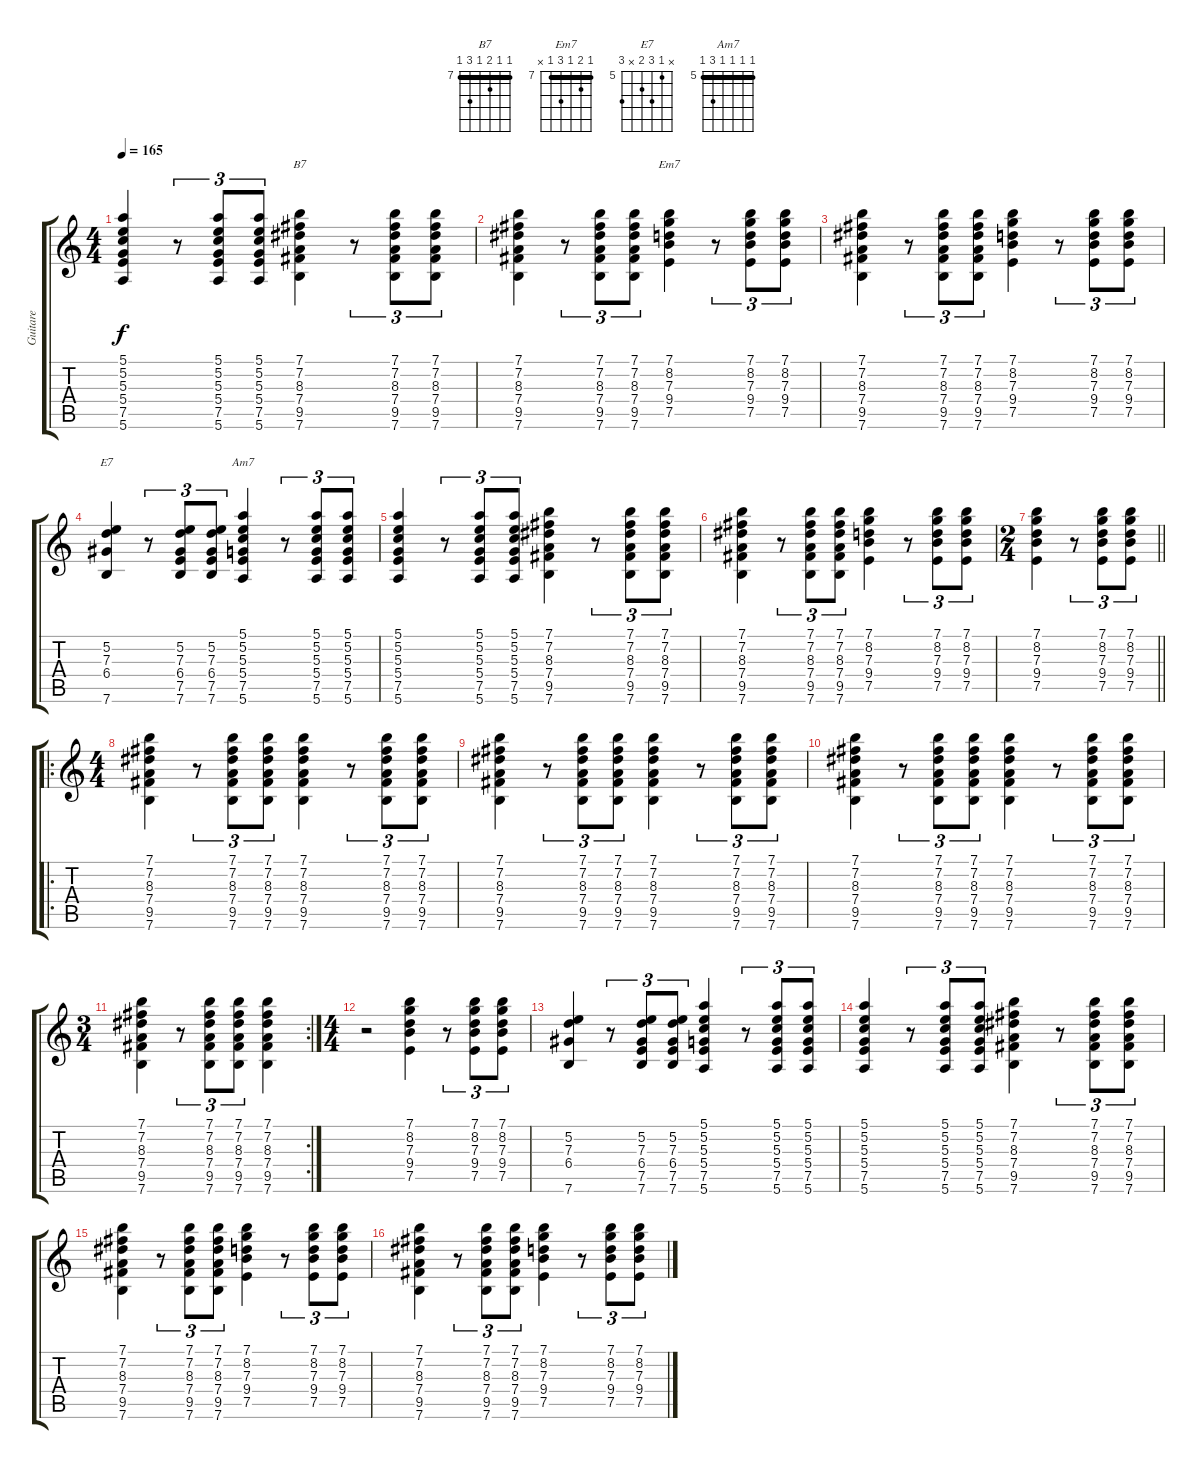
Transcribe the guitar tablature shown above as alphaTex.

\track ("Guitare" "Guitare") {instrument acousticguitarsteel}
\staff {score tabs}
\tuning (E4 B3 G3 D3 A2 E2) {hide}
\chord ("B7" 7 7 8 7 9 7) {firstfret 7 barre 7}
\chord ("Em7" 7 8 7 9 7 x) {firstfret 7 barre 7}
\chord ("E7" x 5 7 6 x 7) {firstfret 5}
\chord ("Am7" 5 5 5 5 7 5) {firstfret 5 barre 5}
\ts (4 4)
\tempo 165
\clef g2
\ks c
(5.1 5.2 5.3 5.4 7.5 5.6).4{dy f} r.8{tu (3 2)} (5.1 5.2 5.3 5.4 7.5 5.6).8{tu (3 2)} (5.1 5.2 5.3 5.4 7.5 5.6).8{tu (3 2)} (7.1 7.2 8.3 7.4 9.5 7.6).4{ch "B7"} r.8{tu (3 2)} (7.1 7.2 8.3 7.4 9.5 7.6).8{tu (3 2)} (7.1 7.2 8.3 7.4 9.5 7.6).8{tu (3 2)} |
(7.1 7.2 8.3 7.4 9.5 7.6).4 r.8{tu (3 2)} (7.1 7.2 8.3 7.4 9.5 7.6).8{tu (3 2)} (7.1 7.2 8.3 7.4 9.5 7.6).8{tu (3 2)} (7.1 8.2 7.3 9.4 7.5).4{ch "Em7"} r.8{tu (3 2)} (7.1 8.2 7.3 9.4 7.5).8{tu (3 2)} (7.1 8.2 7.3 9.4 7.5).8{tu (3 2)} |
(7.1 7.2 8.3 7.4 9.5 7.6).4 r.8{tu (3 2)} (7.1 7.2 8.3 7.4 9.5 7.6).8{tu (3 2)} (7.1 7.2 8.3 7.4 9.5 7.6).8{tu (3 2)} (7.1 8.2 7.3 9.4 7.5).4 r.8{tu (3 2)} (7.1 8.2 7.3 9.4 7.5).8{tu (3 2)} (7.1 8.2 7.3 9.4 7.5).8{tu (3 2)} |
(5.2 7.3 6.4 7.6).4{ch "E7"} r.8{tu (3 2)} (5.2 7.3 6.4 7.5 7.6).8{tu (3 2)} (5.2 7.3 6.4 7.5 7.6).8{tu (3 2)} (5.1 5.2 5.3 5.4 7.5 5.6).4{ch "Am7"} r.8{tu (3 2)} (5.1 5.2 5.3 5.4 7.5 5.6).8{tu (3 2)} (5.1 5.2 5.3 5.4 7.5 5.6).8{tu (3 2)} |
(5.1 5.2 5.3 5.4 7.5 5.6).4 r.8{tu (3 2)} (5.1 5.2 5.3 5.4 7.5 5.6).8{tu (3 2)} (5.1 5.2 5.3 5.4 7.5 5.6).8{tu (3 2)} (7.1 7.2 8.3 7.4 9.5 7.6).4 r.8{tu (3 2)} (7.1 7.2 8.3 7.4 9.5 7.6).8{tu (3 2)} (7.1 7.2 8.3 7.4 9.5 7.6).8{tu (3 2)} |
(7.1 7.2 8.3 7.4 9.5 7.6).4 r.8{tu (3 2)} (7.1 7.2 8.3 7.4 9.5 7.6).8{tu (3 2)} (7.1 7.2 8.3 7.4 9.5 7.6).8{tu (3 2)} (7.1 8.2 7.3 9.4 7.5).4 r.8{tu (3 2)} (7.1 8.2 7.3 9.4 7.5).8{tu (3 2)} (7.1 8.2 7.3 9.4 7.5).8{tu (3 2)} |
\ts (2 4)
\barLineRight lightlight
(7.1 8.2 7.3 9.4 7.5).4 r.8{tu (3 2)} (7.1 8.2 7.3 9.4 7.5).8{tu (3 2)} (7.1 8.2 7.3 9.4 7.5).8{tu (3 2)} |
\ro
\ts (4 4)
(7.1 7.2 8.3 7.4 9.5 7.6).4 r.8{tu (3 2)} (7.1 7.2 8.3 7.4 9.5 7.6).8{tu (3 2)} (7.1 7.2 8.3 7.4 9.5 7.6).8{tu (3 2)} (7.1 7.2 8.3 7.4 9.5 7.6).4 r.8{tu (3 2)} (7.1 7.2 8.3 7.4 9.5 7.6).8{tu (3 2)} (7.1 7.2 8.3 7.4 9.5 7.6).8{tu (3 2)} |
(7.1 7.2 8.3 7.4 9.5 7.6).4 r.8{tu (3 2)} (7.1 7.2 8.3 7.4 9.5 7.6).8{tu (3 2)} (7.1 7.2 8.3 7.4 9.5 7.6).8{tu (3 2)} (7.1 7.2 8.3 7.4 9.5 7.6).4 r.8{tu (3 2)} (7.1 7.2 8.3 7.4 9.5 7.6).8{tu (3 2)} (7.1 7.2 8.3 7.4 9.5 7.6).8{tu (3 2)} |
(7.1 7.2 8.3 7.4 9.5 7.6).4 r.8{tu (3 2)} (7.1 7.2 8.3 7.4 9.5 7.6).8{tu (3 2)} (7.1 7.2 8.3 7.4 9.5 7.6).8{tu (3 2)} (7.1 7.2 8.3 7.4 9.5 7.6).4 r.8{tu (3 2)} (7.1 7.2 8.3 7.4 9.5 7.6).8{tu (3 2)} (7.1 7.2 8.3 7.4 9.5 7.6).8{tu (3 2)} |
\rc 2
\ts (3 4)
(7.1 7.2 8.3 7.4 9.5 7.6).4 r.8{tu (3 2)} (7.1 7.2 8.3 7.4 9.5 7.6).8{tu (3 2)} (7.1 7.2 8.3 7.4 9.5 7.6).8{tu (3 2)} (7.1 7.2 8.3 7.4 9.5 7.6).4 |
\ts (4 4)
r.2 (7.1 8.2 7.3 9.4 7.5).4 r.8{tu (3 2)} (7.1 8.2 7.3 9.4 7.5).8{tu (3 2)} (7.1 8.2 7.3 9.4 7.5).8{tu (3 2)} |
(5.2 7.3 6.4 7.6).4 r.8{tu (3 2)} (5.2 7.3 6.4 7.5 7.6).8{tu (3 2)} (5.2 7.3 6.4 7.5 7.6).8{tu (3 2)} (5.1 5.2 5.3 5.4 7.5 5.6).4 r.8{tu (3 2)} (5.1 5.2 5.3 5.4 7.5 5.6).8{tu (3 2)} (5.1 5.2 5.3 5.4 7.5 5.6).8{tu (3 2)} |
(5.1 5.2 5.3 5.4 7.5 5.6).4 r.8{tu (3 2)} (5.1 5.2 5.3 5.4 7.5 5.6).8{tu (3 2)} (5.1 5.2 5.3 5.4 7.5 5.6).8{tu (3 2)} (7.1 7.2 8.3 7.4 9.5 7.6).4 r.8{tu (3 2)} (7.1 7.2 8.3 7.4 9.5 7.6).8{tu (3 2)} (7.1 7.2 8.3 7.4 9.5 7.6).8{tu (3 2)} |
(7.1 7.2 8.3 7.4 9.5 7.6).4 r.8{tu (3 2)} (7.1 7.2 8.3 7.4 9.5 7.6).8{tu (3 2)} (7.1 7.2 8.3 7.4 9.5 7.6).8{tu (3 2)} (7.1 8.2 7.3 9.4 7.5).4 r.8{tu (3 2)} (7.1 8.2 7.3 9.4 7.5).8{tu (3 2)} (7.1 8.2 7.3 9.4 7.5).8{tu (3 2)} |
(7.1 7.2 8.3 7.4 9.5 7.6).4 r.8{tu (3 2)} (7.1 7.2 8.3 7.4 9.5 7.6).8{tu (3 2)} (7.1 7.2 8.3 7.4 9.5 7.6).8{tu (3 2)} (7.1 8.2 7.3 9.4 7.5).4 r.8{tu (3 2)} (7.1 8.2 7.3 9.4 7.5).8{tu (3 2)} (7.1 8.2 7.3 9.4 7.5).8{tu (3 2)}
